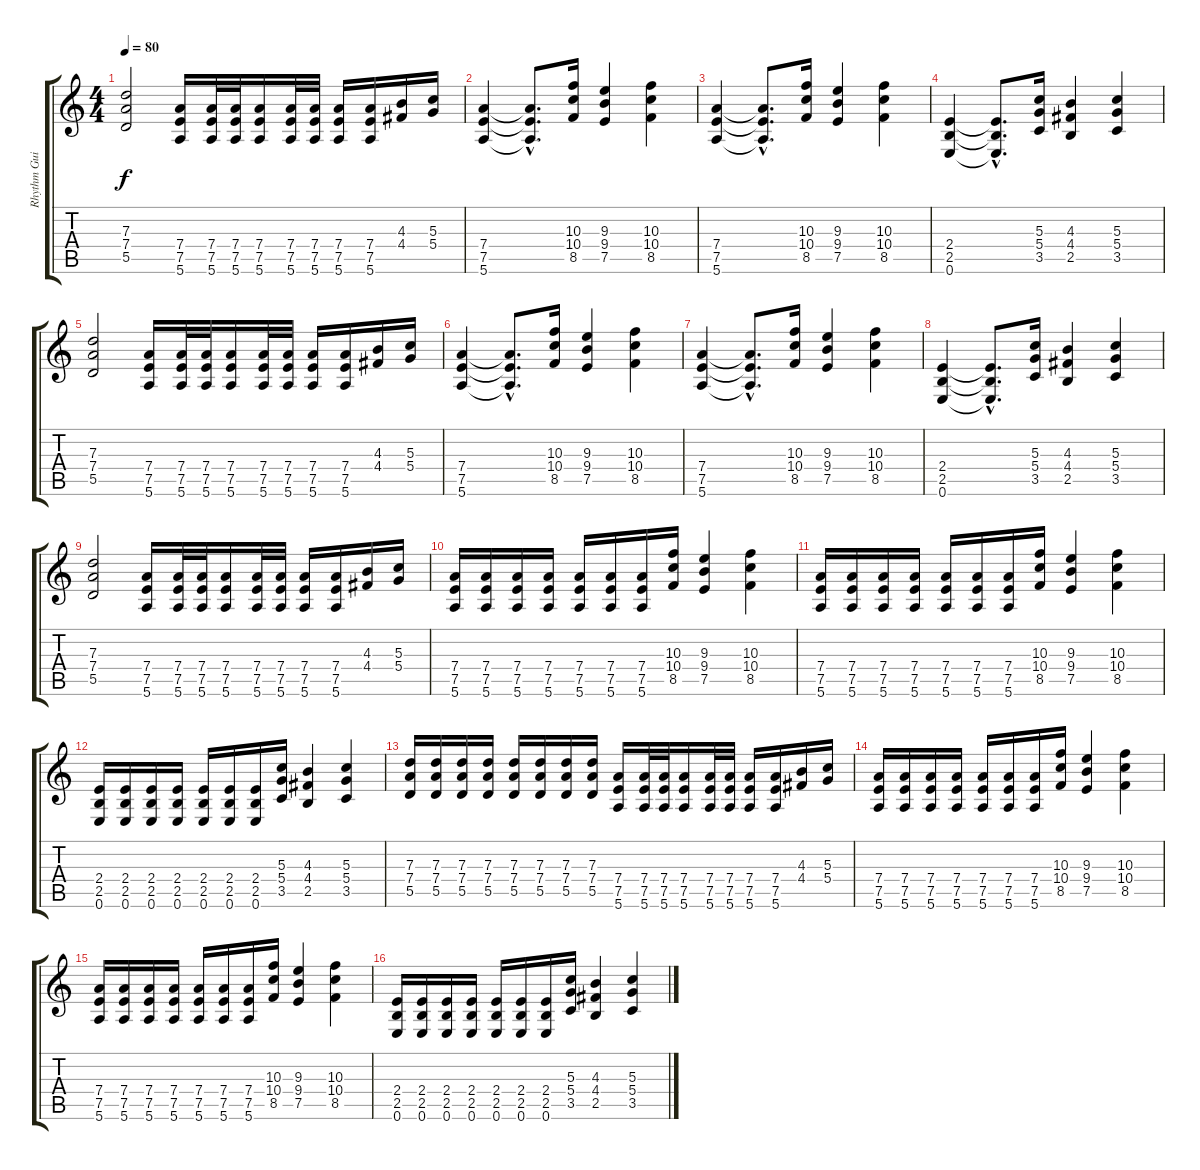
\track ("Rhythm Guitar" "Rhythm Gui") {instrument electricguitarclean}
\staff {score tabs}
\tuning (E4 B3 G3 D3 A2 E2) {hide}
\ts (4 4)
\tempo 80
\clef g2
\ks c
(7.3 7.4 5.5).2{dy f} (7.4 7.5 5.6).16 (7.4 7.5 5.6).32 (7.4 7.5 5.6).32 (7.4 7.5 5.6).16 (7.4 7.5 5.6).32 (7.4 7.5 5.6).32 (7.4 7.5 5.6).16 (7.4 7.5 5.6).16 (4.3 4.4).16 (5.3 5.4).16 |
(7.4 7.5 5.6).4 (7.4{hac t} 7.5{hac t} 5.6{hac t}).8{d} (10.3 10.4 8.5).16 (9.3 9.4 7.5).4 (10.3 10.4 8.5).4 |
(7.4 7.5 5.6).4 (7.4{hac t} 7.5{hac t} 5.6{hac t}).8{d} (10.3 10.4 8.5).16 (9.3 9.4 7.5).4 (10.3 10.4 8.5).4 |
(2.4 2.5 0.6).4 (2.4{hac t} 2.5{hac t} 0.6{hac t}).8{d} (5.3 5.4 3.5).16 (4.3 4.4 2.5).4 (5.3 5.4 3.5).4 |
(7.3 7.4 5.5).2 (7.4 7.5 5.6).16 (7.4 7.5 5.6).32 (7.4 7.5 5.6).32 (7.4 7.5 5.6).16 (7.4 7.5 5.6).32 (7.4 7.5 5.6).32 (7.4 7.5 5.6).16 (7.4 7.5 5.6).16 (4.3 4.4).16 (5.3 5.4).16 |
(7.4 7.5 5.6).4 (7.4{hac t} 7.5{hac t} 5.6{hac t}).8{d} (10.3 10.4 8.5).16 (9.3 9.4 7.5).4 (10.3 10.4 8.5).4 |
(7.4 7.5 5.6).4 (7.4{hac t} 7.5{hac t} 5.6{hac t}).8{d} (10.3 10.4 8.5).16 (9.3 9.4 7.5).4 (10.3 10.4 8.5).4 |
(2.4 2.5 0.6).4 (2.4{hac t} 2.5{hac t} 0.6{hac t}).8{d} (5.3 5.4 3.5).16 (4.3 4.4 2.5).4 (5.3 5.4 3.5).4 |
(7.3 7.4 5.5).2 (7.4 7.5 5.6).16 (7.4 7.5 5.6).32 (7.4 7.5 5.6).32 (7.4 7.5 5.6).16 (7.4 7.5 5.6).32 (7.4 7.5 5.6).32 (7.4 7.5 5.6).16 (7.4 7.5 5.6).16 (4.3 4.4).16 (5.3 5.4).16 |
(7.4 7.5 5.6).16 (7.4 7.5 5.6).16 (7.4 7.5 5.6).16 (7.4 7.5 5.6).16 (7.4 7.5 5.6).16 (7.4 7.5 5.6).16 (7.4 7.5 5.6).16 (10.3 10.4 8.5).16 (9.3 9.4 7.5).4 (10.3 10.4 8.5).4 |
(7.4 7.5 5.6).16 (7.4 7.5 5.6).16 (7.4 7.5 5.6).16 (7.4 7.5 5.6).16 (7.4 7.5 5.6).16 (7.4 7.5 5.6).16 (7.4 7.5 5.6).16 (10.3 10.4 8.5).16 (9.3 9.4 7.5).4 (10.3 10.4 8.5).4 |
(2.4 2.5 0.6).16 (2.4 2.5 0.6).16 (2.4 2.5 0.6).16 (2.4 2.5 0.6).16 (2.4 2.5 0.6).16 (2.4 2.5 0.6).16 (2.4 2.5 0.6).16 (5.3 5.4 3.5).16 (4.3 4.4 2.5).4 (5.3 5.4 3.5).4 |
(7.3 7.4 5.5).16 (7.3 7.4 5.5).16 (7.3 7.4 5.5).16 (7.3 7.4 5.5).16 (7.3 7.4 5.5).16 (7.3 7.4 5.5).16 (7.3 7.4 5.5).16 (7.3 7.4 5.5).16 (7.4 7.5 5.6).16 (7.4 7.5 5.6).32 (7.4 7.5 5.6).32 (7.4 7.5 5.6).16 (7.4 7.5 5.6).32 (7.4 7.5 5.6).32 (7.4 7.5 5.6).16 (7.4 7.5 5.6).16 (4.3 4.4).16 (5.3 5.4).16 |
(7.4 7.5 5.6).16 (7.4 7.5 5.6).16 (7.4 7.5 5.6).16 (7.4 7.5 5.6).16 (7.4 7.5 5.6).16 (7.4 7.5 5.6).16 (7.4 7.5 5.6).16 (10.3 10.4 8.5).16 (9.3 9.4 7.5).4 (10.3 10.4 8.5).4 |
(7.4 7.5 5.6).16 (7.4 7.5 5.6).16 (7.4 7.5 5.6).16 (7.4 7.5 5.6).16 (7.4 7.5 5.6).16 (7.4 7.5 5.6).16 (7.4 7.5 5.6).16 (10.3 10.4 8.5).16 (9.3 9.4 7.5).4 (10.3 10.4 8.5).4 |
(2.4 2.5 0.6).16 (2.4 2.5 0.6).16 (2.4 2.5 0.6).16 (2.4 2.5 0.6).16 (2.4 2.5 0.6).16 (2.4 2.5 0.6).16 (2.4 2.5 0.6).16 (5.3 5.4 3.5).16 (4.3 4.4 2.5).4 (5.3 5.4 3.5).4
